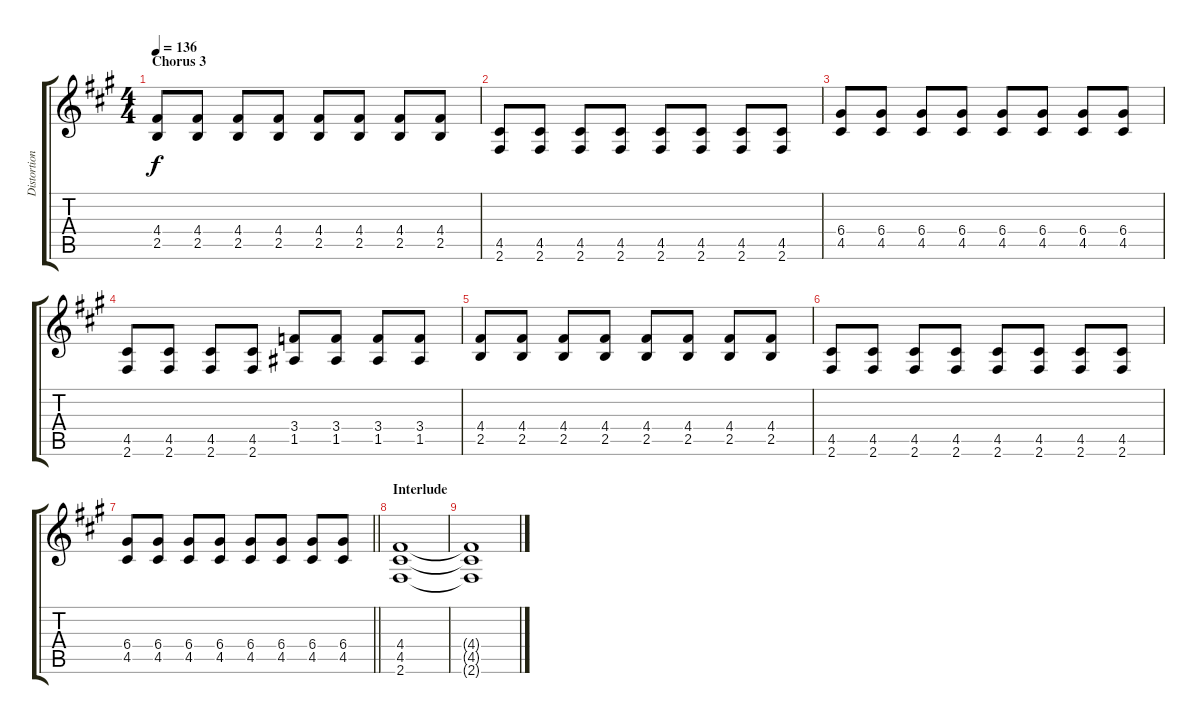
\track ("Distortion 2" "Distortion") {instrument distortionguitar}
\staff {score tabs}
\tuning (E4 B3 G3 D3 A2 E2) {hide}
\ts (4 4)
\section ("" "Chorus 3")
\tempo 136
\clef g2
\ks f#minor
(4.4 2.5).8{dy f} (4.4 2.5).8 (4.4 2.5).8 (4.4 2.5).8 (4.4 2.5).8 (4.4 2.5).8 (4.4 2.5).8 (4.4 2.5).8 |
(4.5 2.6).8 (4.5 2.6).8 (4.5 2.6).8 (4.5 2.6).8 (4.5 2.6).8 (4.5 2.6).8 (4.5 2.6).8 (4.5 2.6).8 |
(6.4 4.5).8 (6.4 4.5).8 (6.4 4.5).8 (6.4 4.5).8 (6.4 4.5).8 (6.4 4.5).8 (6.4 4.5).8 (6.4 4.5).8 |
(4.5 2.6).8 (4.5 2.6).8 (4.5 2.6).8 (4.5 2.6).8 (3.4 1.5).8 (3.4 1.5).8 (3.4 1.5).8 (3.4 1.5).8 |
(4.4 2.5).8 (4.4 2.5).8 (4.4 2.5).8 (4.4 2.5).8 (4.4 2.5).8 (4.4 2.5).8 (4.4 2.5).8 (4.4 2.5).8 |
(4.5 2.6).8 (4.5 2.6).8 (4.5 2.6).8 (4.5 2.6).8 (4.5 2.6).8 (4.5 2.6).8 (4.5 2.6).8 (4.5 2.6).8 |
\barLineRight lightlight
(6.4 4.5).8 (6.4 4.5).8 (6.4 4.5).8 (6.4 4.5).8 (6.4 4.5).8 (6.4 4.5).8 (6.4 4.5).8 (6.4 4.5).8 |
\section ("" "Interlude")
(4.4 4.5 2.6).1 |
(4.4{t} 4.5{t} 2.6{t}).1
